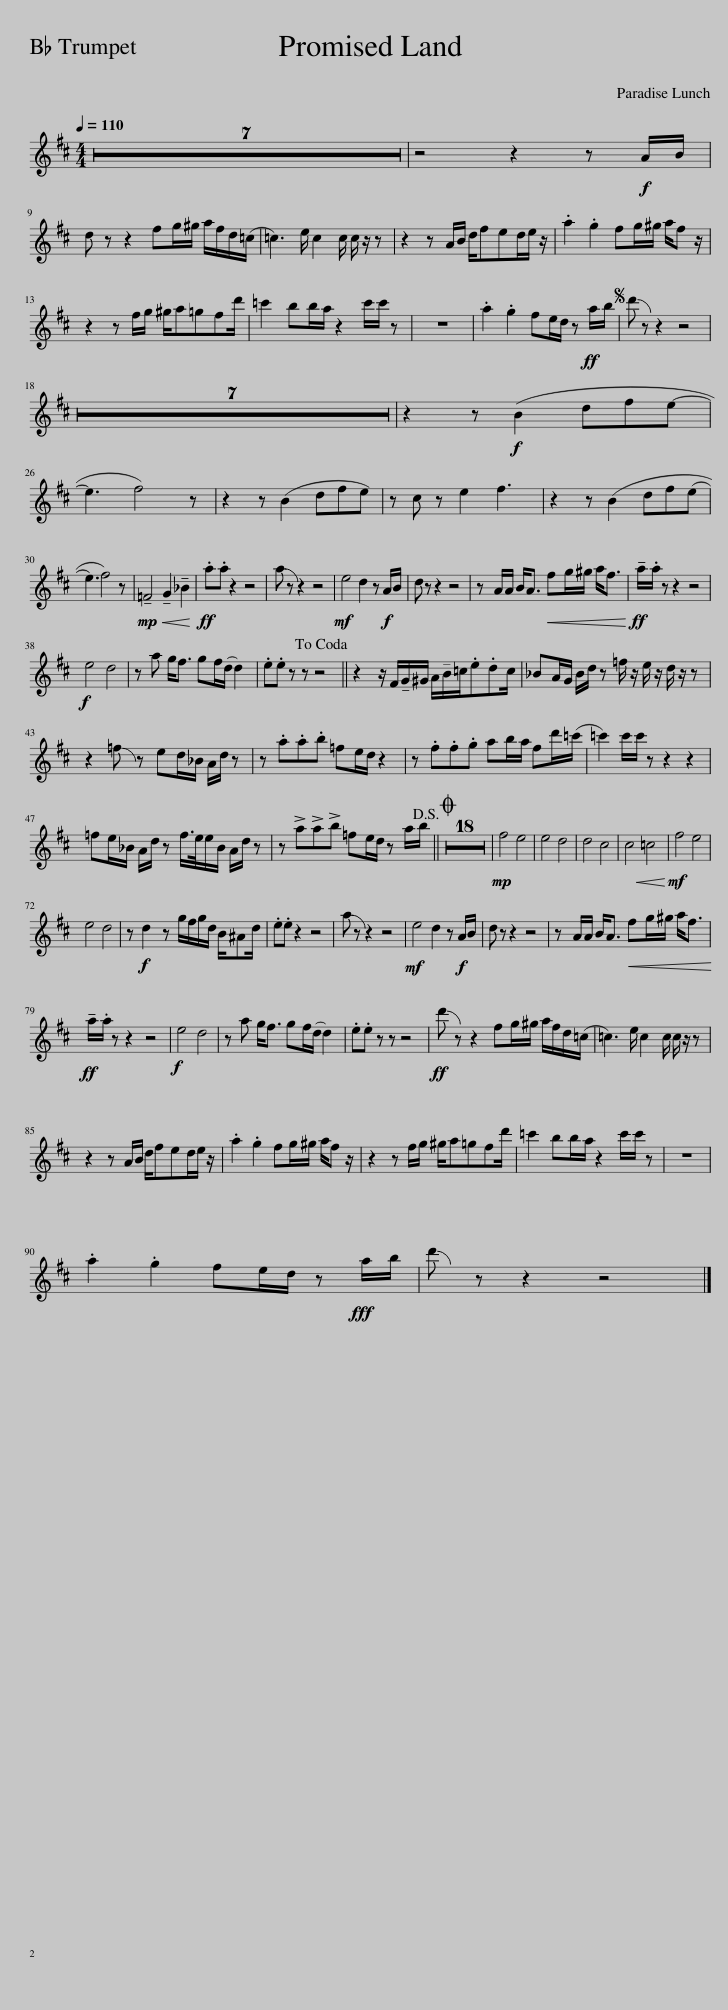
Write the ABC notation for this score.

X:1
L:1/8
Q:1/4=110
M:4/4
I:linebreak $
K:none
V:1 treble transpose=-2
V:1
[K:D] z8 | z8 | z8 | z8 | z8 | %5
 z8 | z8 | z4 z2 z!f! A/B/ |$ d z z2 fg/^g/ a/f/d/(=c/ | =c3) e/ c2 c/ c/ z/ z | %10
 z2 z A/B/ d/fed/e/ z/ | .a2 .g2 fg/^g/ a/f z/ |$ z2 z f/g/ ^g/a=gfd'/ | =c'2 bb/a/ z2 c'/c'/ z | z8 | %15
 .a2 .g2 fe/d/ z!ff! a/b/ |S d' z z2 z4 |$ z8 | z8 | z8 | %20
 z8 | z8 | z8 | z8 | z2 z!f! (B2 dfe- |$ %25
 e3 f4) z | z2 z (B2 dfe) | z c z e2 f3 | z2 z (B2 df(e |$ e3) f4) z | %30
!mp! !tenuto!=F4!<(! !tenuto!G2 !tenuto!_B2!<)! |!ff! .a.a z2 z4 | a z z2 z4 |!mf! e4 d2 z!f! A/B/ | d z z2 z4 | %35
 z A/A/ B<A fg/!<(!^g/ a<f!<)! |!ff! !tenuto!a/.a/ z z2 z4 |$!f! e4 d4 | z a g<f gf/(d/ d2) | .e.e z z z4!dacoda! || %40
 z2 z/ F/!tenuto!G/^G/ A/!tenuto!B/=c/.e.dc/ | _BA/G/ B/d/ z =f/ z/ e/ z/ d/ z/ z |$ z2 =f z ed/_B/ A/d/ z | z .a.a.b =fe/d/ z2 | z .f.f.g ab/a/ fd'/(=c'/ | %45
 =c'2) c'/c'/ z z2 z2 |$ =fe/_B/ A/d/ z f/>e/e/B/ A/d/ z | z !>!a!>!a!>!b =fe/d/ z a/b/!D.S.! ||O z8 | z8 | %50
 z8 | z8 | z8 | z8 | z8 | %55
 z8 | z8 | z8 | z8 | z8 | %60
 z8 | z8 | z8 | z8 | z8 | %65
 z8 |!mp! f4 e4 | e4 d4 | d4 c4 | c4!<(! =c4!<)! | %70
!mf! f4 e4 |$ e4 d4 | z!f! d2 z g/f/g/d/ B/^Ad/ | .e.e z2 z4 | a z z2 z4 | %75
!mf! e4 d2 z!f! A/B/ | d z z2 z4 | z A/A/ B<A fg/!<(!^g/ a<f!<)! |$!ff! !tenuto!a/.a/ z z2 z4 |!f! e4 d4 | %80
 z a g<f gf/(d/ d2) | .e.e z z z4 |!ff! d' z z2 fg/^g/ a/f/d/(=c/ | =c3) e/ c2 c/ c/ z/ z |$ z2 z A/B/ d/fed/e/ z/ | %85
 .a2 .g2 fg/^g/ a/f z/ | z2 z f/g/ ^g/a=gfd'/ | =c'2 bb/a/ z2 c'/c'/ z | z8 |$ .a2 .g2 fe/d/ z!fff! a/b/ | %90
 d' z z2 z4 |] %91
